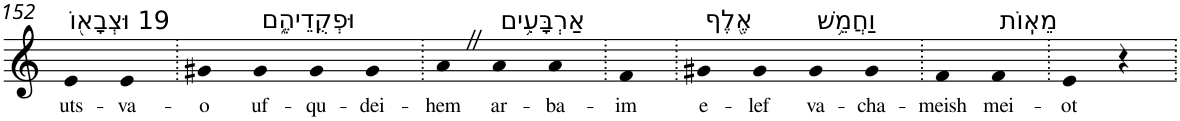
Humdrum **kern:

**kern	**text
*part1	*part1
*staff1	*staff1
*I"Piano	*
*I'Pno	*
!!LO:PB:g=z
*clefG2	*
*k[]	*
=152	=152
!LO:TX:a:t=19 וּצְבָא֖וֹ	!
!	!LO:LY:b
4e	uts-
!	!LO:LY:b
4e	-va-
=153.	=153.
!	!LO:LY:b
4g#X	-o
!LO:TX:a:t=וּפְקֻדֵיהֶ֑ם	!
!	!LO:LY:b
4g#	uf-
!	!LO:LY:b
4g#	-qu-
!	!LO:LY:b
4g#	-dei-
=154.	=154.
!	!LO:LY:b
4aZ	-hem
!LO:TX:a:t=אַרְבָּעִ֥ים	!
!	!LO:LY:b
4a	ar-
!	!LO:LY:b
4a	-ba-
=155.	=155.
!	!LO:LY:b
4f	-im
=156.	=156.
!LO:TX:a:t=אֶ֖לֶף	!
!	!LO:LY:b
4g#X	e-
!	!LO:LY:b
4g#	-lef
!LO:TX:a:t=וַחֲמֵ֥שׁ	!
!	!LO:LY:b
4g#	va-
!	!LO:LY:b
4g#	-cha-
=157.	=157.
!	!LO:LY:b
4f	-meish
!LO:TX:a:t=מֵאֽוֹת	!
!	!LO:LY:b
4f	mei-
=158.	=158.
!	!LO:LY:b
4e	-ot
4r	.
=.	=.
*-	*-
